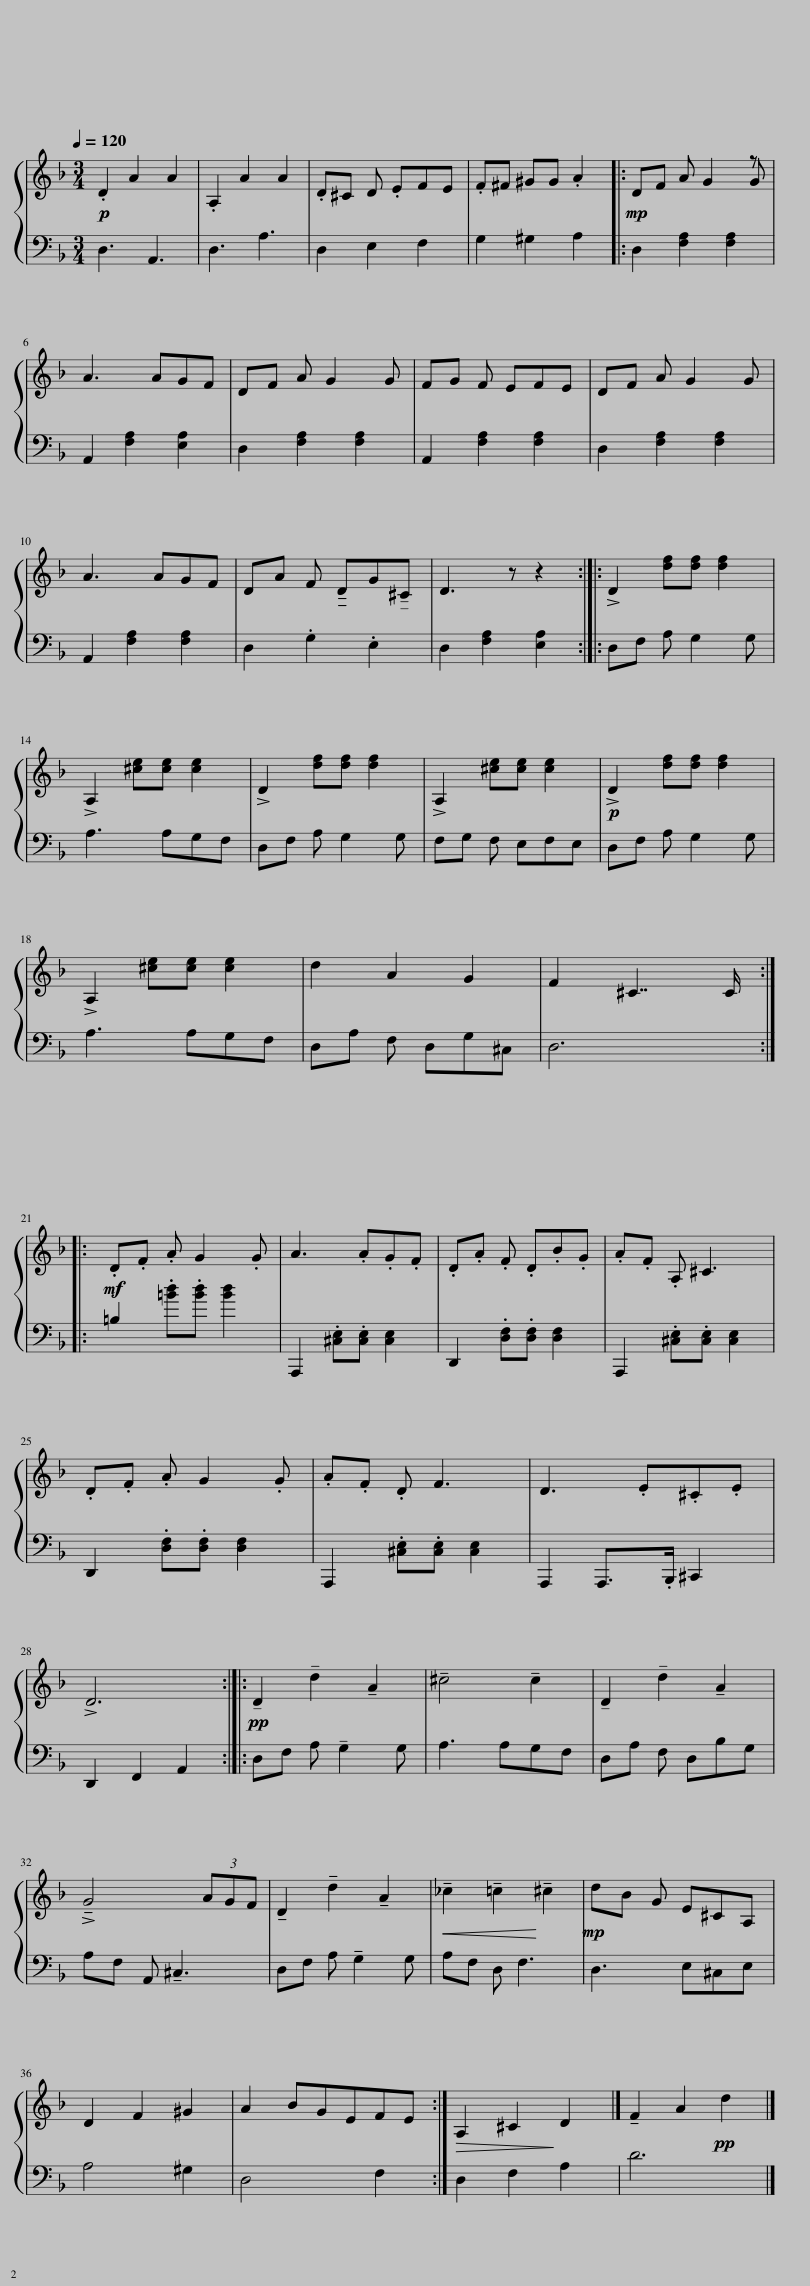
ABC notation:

X:1
%%score { ( 1 3 ) | 2 }
L:1/8
Q:1/4=120
M:3/4
I:linebreak $
K:F
V:1 treble
V:3 treble
V:2 bass
V:1
!p! .D2 A2 A2 | .A,2 A2 A2 | .D^C D .EFE | .F^F ^GG .A2 |:!mp! DF A G2 z |$ %5
 A3 AGF | DF A G2 G | FG F EFE | DF A G2 G |$ A3 AGF | %10
 DA F !tenuto!DG!tenuto!^C | D3 z z2 :: !>!D2 [df][df] [df]2 |$ !>!A,2 [^ce][ce] [ce]2 | !>!D2 [df][df] [df]2 | %15
 !>!A,2 [^ce][ce] [ce]2 |!p! !>!D2 [df][df] [df]2 |$ !>!A,2 [^ce][ce] [ce]2 | d2 A2 G2 | F2 ^C7/2 C/ ::$ %20
!mf! .D.F .A G2 .G | A3 .A.G.F | .D.A .F .D.B.G | .A.F .A, ^C3 |$ .D.F .A G2 .G | %25
 .A.F .D F3 | D3 .E.^C.E |$ !>!D6 ::!pp! !tenuto!D2 !tenuto!d2 !tenuto!A2 | !tenuto!^c4 !tenuto!c2 | %30
 !tenuto!D2 !tenuto!d2 !tenuto!A2 |$ !>!!tenuto!G4 (3AGF | !tenuto!D2 !tenuto!d2 !tenuto!A2 |!<(! !tenuto!_c2 !tenuto!=c2!<)! !tenuto!^c2 |!mp! dB G E^CA, |$ %35
 D2 F2 ^G2 | A2 BGEFE :|!>(! A,2 ^C2!>)! D2 |] !tenuto!F2 A2!pp! d2 |] %39
V:2
 D,3 A,,3 | D,3 A,3 | D,2 E,2 F,2 | G,2 ^G,2 A,2 |: D,2 [F,A,]2 [F,A,]2 |$ %5
 A,,2 [F,A,]2 [E,A,]2 | D,2 [F,A,]2 [F,A,]2 | A,,2 [F,A,]2 [F,A,]2 | D,2 [F,A,]2 [F,A,]2 |$ A,,2 [F,A,]2 [F,A,]2 | %10
 D,2 .G,2 .E,2 | D,2 [F,A,]2 [E,A,]2 :: D,F, A, G,2 G, |$ A,3 A,G,F, | D,F, A, G,2 G, | %15
 F,G, F, E,F,E, | D,F, A, G,2 G, |$ A,3 A,G,F, | D,A, F, D,G,^C, | D,6 ::$ %20
 =B,2 .[=Bd].[Bd] [Bd]2 | A,,,2 .[^C,E,].[C,E,] [C,E,]2 | D,,2 .[D,F,].[D,F,] [D,F,]2 | A,,,2 .[^C,E,].[C,E,] [C,E,]2 |$ D,,2 .[D,F,].[D,F,] [D,F,]2 | %25
 A,,,2 .[^C,E,].[C,E,] [C,E,]2 | A,,,2 A,,,>.B,,, ^C,,2 |$ D,,2 F,,2 A,,2 :: D,F, A, !tenuto!G,2 G, | A,3 A,G,F, | %30
 D,A, F, D,B,G, |$ A,F, A,, !tenuto!^C,3 | D,F, A, !tenuto!G,2 G, | A,F, D, F,3 | D,3 E,^C,E, |$ %35
 A,4 ^G,2 | D,4 x F,2 :| D,2 F,2 A,2 |] D6 |] %39
V:3
 x6 | x6 | x6 | x6 |: x5 G |$ %5
 x6 | x6 | x6 | x6 |$ x6 | %10
 x6 | x6 :: x6 |$ x6 | x6 | %15
 x6 | x6 |$ x6 | x6 | x6 ::$ %20
 x6 | x6 | x6 | x6 |$ x6 | %25
 x6 | x6 |$ x6 :: x6 | x6 | %30
 x6 |$ x6 | x6 | x6 | x6 |$ %35
 x6 | x7 :| x6 |] x6 |] %39
